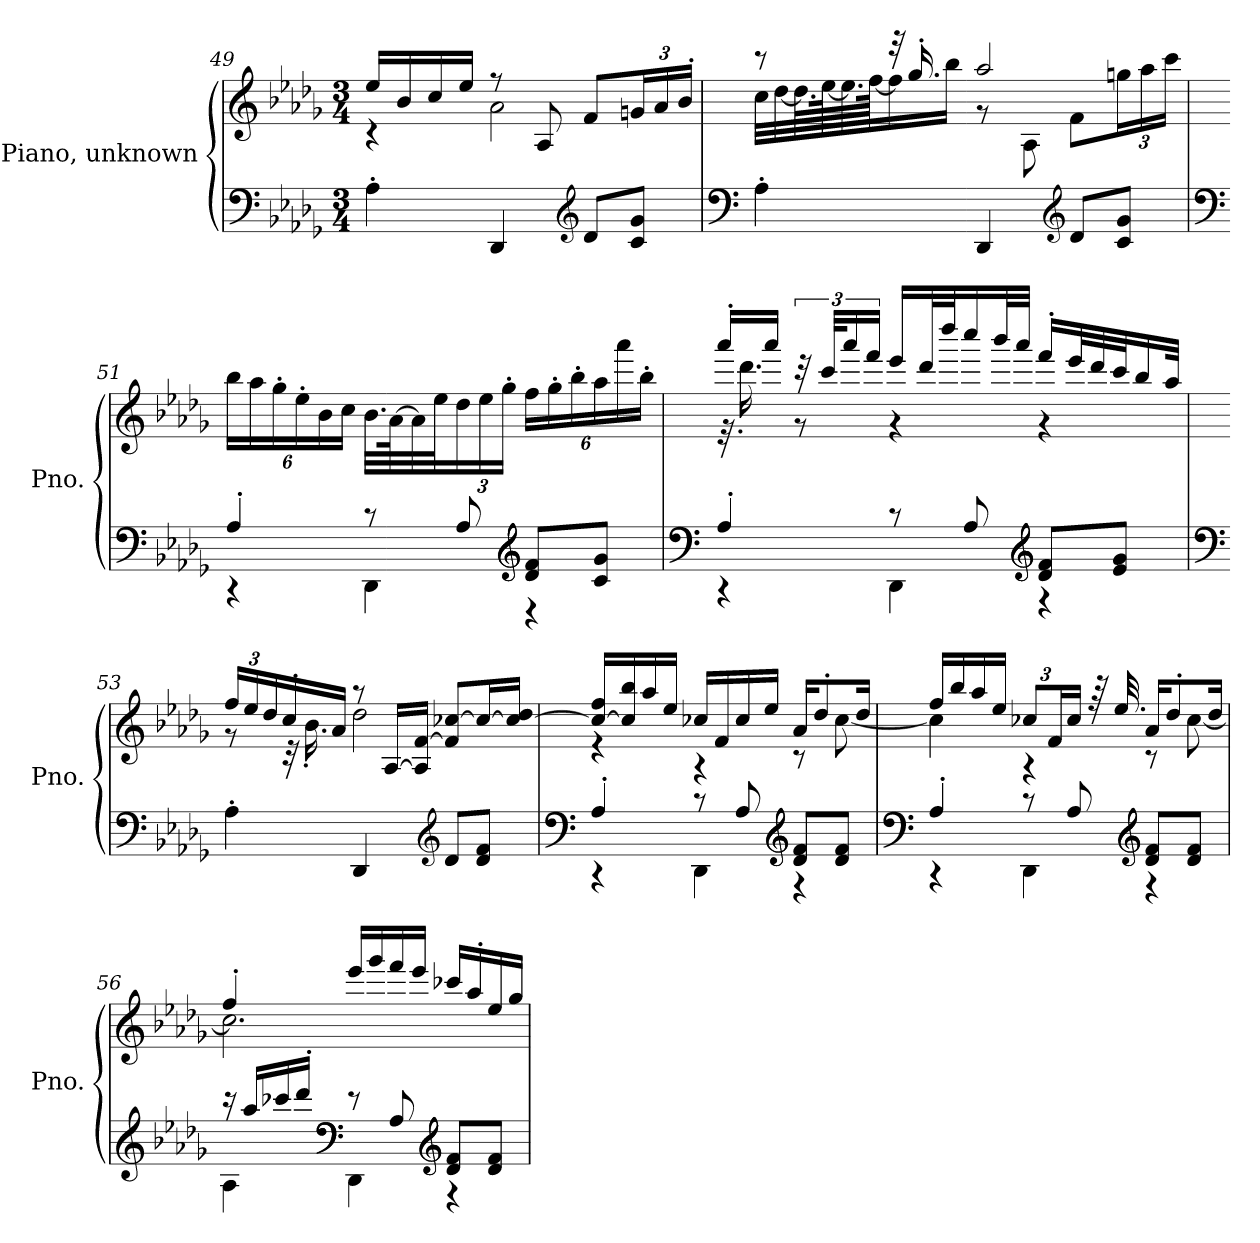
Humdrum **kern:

**kern	**kern
*part1	*part1
*staff2	*staff1
*I"Piano, unknown	*
*I'Pno.	*
*clefF4	*clefG2
*k[b-e-a-d-g-]	*k[b-e-a-d-g-]
*M3/4	*M3/4
=49	=49
*	*^
4A-'\	16ee-/LL	4r
.	16b-/	.
.	16cc/	.
.	16ee-/JJ	.
4DD-/	8r	2a-\
.	8A-/	.
*clefG2	*	*
8d-/L	8f/L	.
*	*Xbrackettup	*
8c/ 8g-/J	24gn/L	.
.	24a-/	.
.	24b-'/JJ	.
!!LO:LB:g=z	!!
=50	=50	=50
*clefF4	*	*
4A-'\	8r	32cc\LLL
.	.	[32dd-\
.	.	64.dd-\L]
.	.	[128ee-\K
.	.	64.ee-\]
.	.	[128ff\JJK
.	32r	16ff\]
.	16.gg-'/	.
.	.	16bb-\JJ
4DD-/	2aa-/	8r
.	.	8A-\
*clefG2	*	*
8d-/L	.	8f\L
8c/ 8g-/J	.	24ggn\L
.	.	24aa-\
.	.	24ccc\JJ
*	*v	*v
=51	=51
*clefF4	*
*^	*
4A-'/	4r	24bb-\LL
.	.	24aa-\
.	.	24gg-'\
.	.	24ee-'\
.	.	24b-\
.	.	24cc\JJ
8r	4DD-\	32.b-\LLL
.	.	[64a-\K
.	.	32a-\]
.	.	32ee-\J
8A-/	.	24dd-\
.	.	24ee-\
.	.	24gg-'\JJ
*clefG2	*	*
8d-/ 8f/L	4r	24ff\LL
.	.	24gg-'\
.	.	24bb-'\
8c/ 8g-/J	.	24aa-\
.	.	24aaa-\
.	.	24bb-'\JJ
!!LO:PB:g=z
=52	=52	=52
*clefF4	*	*
*	*	*^
4A-'/	4r	16aaa-'/LL	32r
.	.	.	16.ddd-'\
.	.	16aaa-/JJ	.
*	*	*brackettup	*
.	.	48r	8r
.	.	48ccc/KLL	.
.	.	24aaa-/	.
.	.	24fff/JJ	.
8r	4DD-\	16eee-/LL	4r
.	.	32ddd-/L	.
.	.	32dddd-/J	.
8A-/	.	16cccc/	.
.	.	32bbb-/L	.
.	.	32aaa-/JJJ	.
*clefG2	*	*	*
8d-/ 8f/L	4r	16fff'/LL	4r
.	.	32eee-/L	.
.	.	32ddd-/	.
8e-/ 8g-/J	.	32ccc/J	.
.	.	16bb-/	.
.	.	32aa-/JJk	.
*v	*v	*	*
=53	=53	=53
*clefF4	*	*
*	*Xbrackettup	*
4A-'\	24ff/LL	8r
.	24ee-/	.
.	24dd-/	.
.	16cc'/	32r
.	.	16.b-'\
.	16a-/JJ	.
4DD-/	8r	2dd-\
.	[16A-/LL	.
.	16A-/] [16f/JJ	.
*clefG2	*	*
8d-/L	8f/] [8cc-X/L	.
8d-/ 8f/J	16cc-/L_	.
.	16cc-/_ 16dd-/JJ	.
!!LO:LB:g=z	!!
=54	=54	=54
*clefF4	*	*
*^	*	*
4A-'/	4r	16cc-/_ 16ff/LL	4r
.	.	16cc-/] 16bb-/	.
.	.	16aa-/	.
.	.	16ee-/JJ	.
8r	4DD-\	16cc-X/LL	4r
.	.	16f/	.
8A-/	.	16cc-/	.
.	.	16ee-/JJ	.
*clefG2	*	*	*
8d-/ 8f/L	4r	16a-/KL	8r
.	.	8dd-'/	.
8d-/ 8f/J	.	.	[8cc-\
.	.	16dd-/Jk	.
=55	=55	=55	=55
*clefF4	*	*	*
4A-'/	4r	16ff/LL	4cc-\]
.	.	16bb-/	.
.	.	16aa-/	.
.	.	16ee-/JJ	.
8r	4DD-\	12cc-X/L	4r
.	.	24f/L	.
8A-/	.	16cc-/JJ	.
.	.	64r	.
.	.	32.ee-/	.
*clefG2	*	*	*
8d-/ 8f/L	4r	16a-/KL	8r
.	.	8dd-'/	.
8d-/ 8f/J	.	.	[8cc-\
.	.	16dd-/Jk	.
!!LO:LB:g=z	!!
=56	=56	=56	=56
16r	4A-\	4ff'/	2.cc-\]
16aa-/LL	.	.	.
16ccc-X/	.	.	.
16ddd-'/JJ	.	.	.
*clefF4	*	*	*
8r	4DD-\	16eee-/LL	.
.	.	16ggg-/	.
8A-/	.	16fff/	.
.	.	16eee-/JJ	.
*clefG2	*	*	*
8d-/ 8f/L	4r	16ccc-X/LL	.
.	.	16aa-'/	.
8d-/ 8f/J	.	16ee-/	.
.	.	16gg-/JJ	.
*v	*v	*	*
*	*v	*v
=	=
*-	*-
